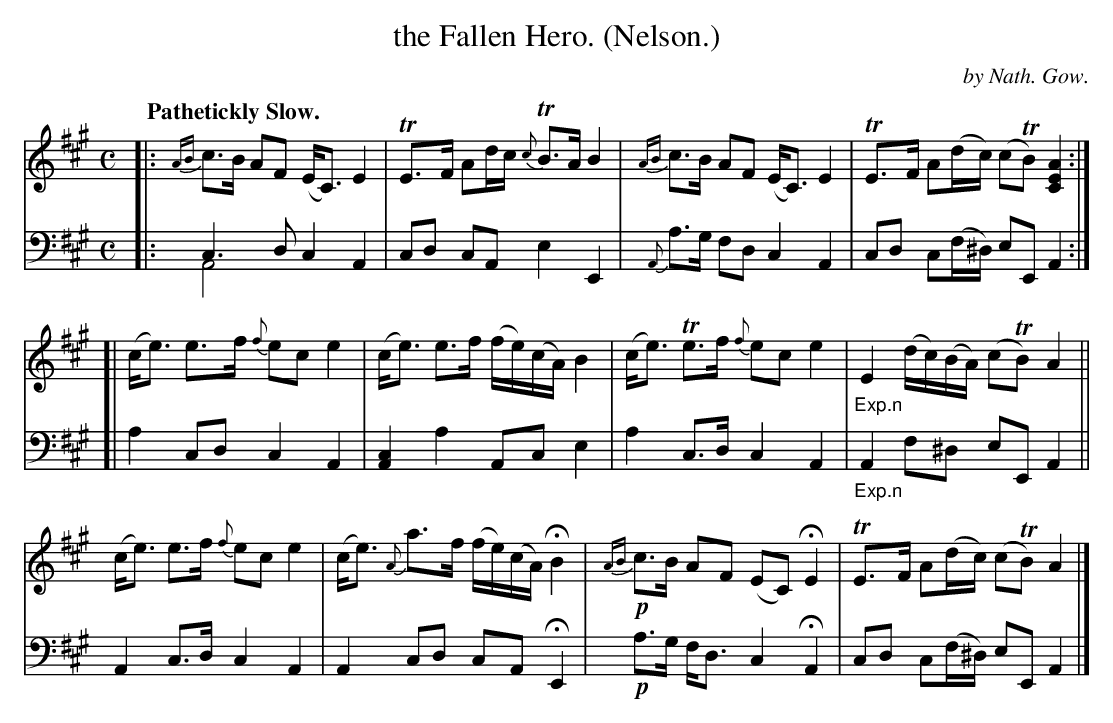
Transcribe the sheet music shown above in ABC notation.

X:1
T: the Fallen Hero. (Nelson.)
C: by Nath. Gow.
M: C
L: 1/8
Q: "Pathetickly Slow."
K: A
V: 1 staves=2
|: {AB}c>B AF (E<C) E2 | TE>F Ad/c/ {c}TB>A B2 | {AB}c>B AF (E<C) E2 | TE>F A(d/c/) (cTB) [A2E2C2] :|
[| (c<e) e>f {f}ec e2 | (c<e) e>f (f/e/)(c/A/) B2 | (c<e) Te>f {f}ec e2 | "_Exp.n"E2 (d/c/)(B/A/) (cTB) A2 ||
 y (c<e) e>f {f}ec e2 | (c<e) {A}a>f (f/e/)(c/A/) HB2 | !p!{AB}c>B AF (EC) HE2 | TE>F A(d/c/) (cTB) A2 |]
V: 2 clef=bass middle=d
|: c3 d c2 A2 & A4 x4 | cd cA e2 E2 | {A}a>g fd c2 A2 | cd c(f/^d/) eE A2 :|
[| a2 cd c2 A2 | [c2A2] a2 Ac e2 | a2 c>d c2 A2 | "_Exp.n"A2 f^d eE A2 ||
 y A2 c>d c2 A2 | A2 cd cA HE2 | !p!a>g f<d c2 HA2 | cd c(f/^d/) eE A2 |]
